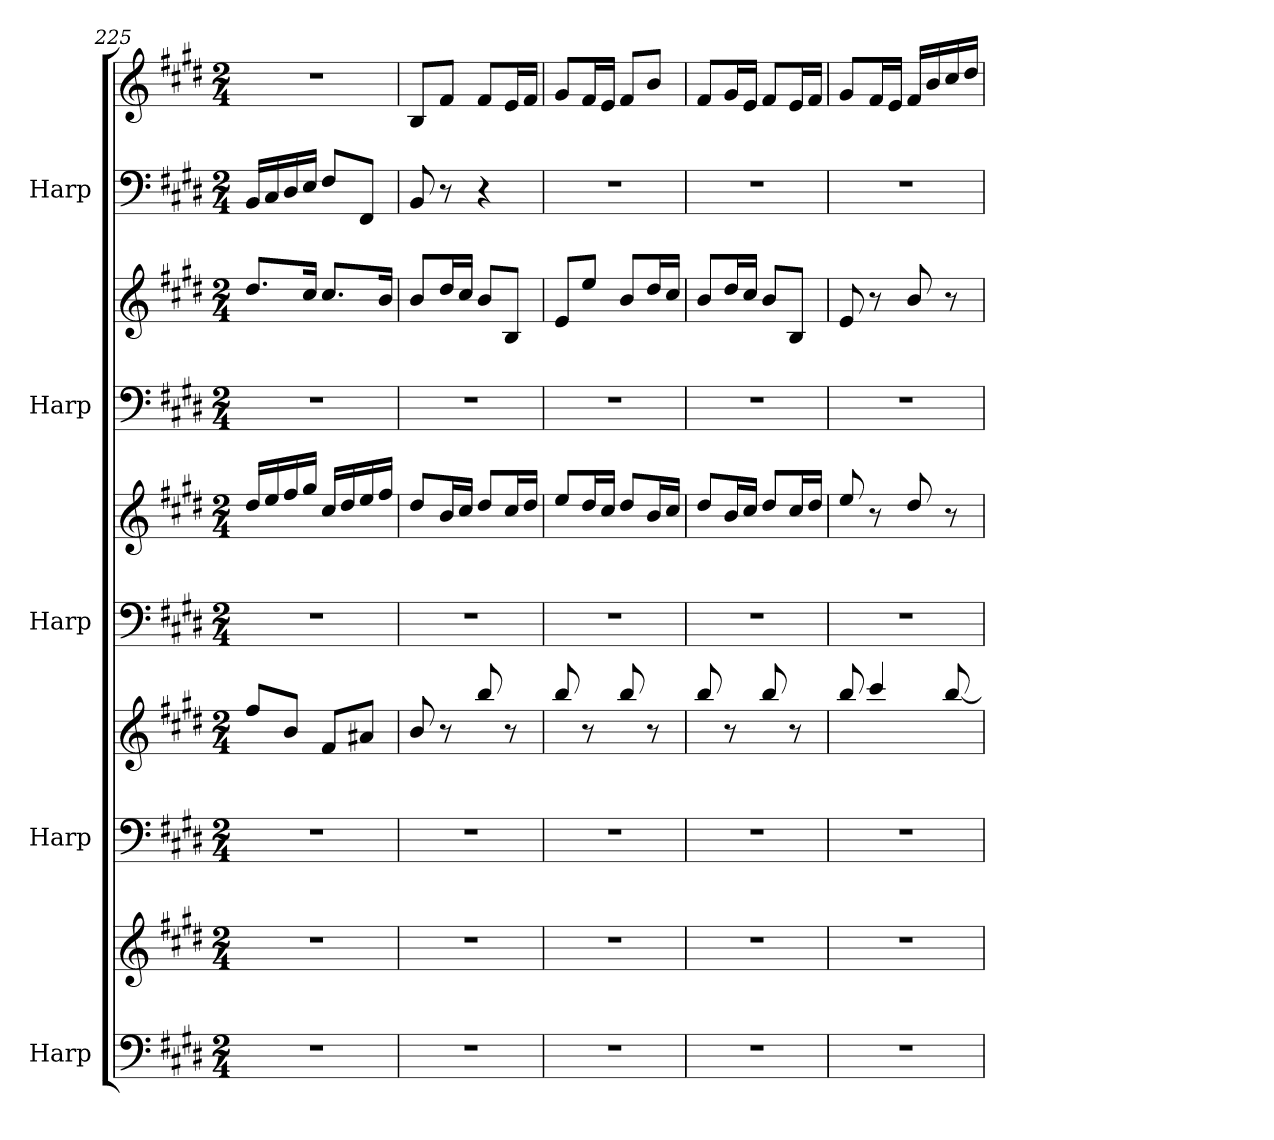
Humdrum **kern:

**kern	**kern	**kern	**kern	**kern	**kern	**kern	**kern	**kern	**kern
*part5	*part5	*part4	*part4	*part3	*part3	*part2	*part2	*part1	*part1
*staff10	*staff9	*staff8	*staff7	*staff6	*staff5	*staff4	*staff3	*staff2	*staff1
*I"Harp	*	*I"Harp	*	*I"Harp	*	*I"Harp	*	*I"Harp	*
*I'Hp	*	*I'Hp	*	*I'Hp	*	*I'Hp	*	*I'Hp	*
*clefF4	*clefG2	*clefF4	*clefG2	*clefF4	*clefG2	*clefF4	*clefG2	*clefF4	*clefG2
*k[f#c#g#d#]	*k[f#c#g#d#]	*k[f#c#g#d#]	*k[f#c#g#d#]	*k[f#c#g#d#]	*k[f#c#g#d#]	*k[f#c#g#d#]	*k[f#c#g#d#]	*k[f#c#g#d#]	*k[f#c#g#d#]
*M2/4	*M2/4	*M2/4	*M2/4	*M2/4	*M2/4	*M2/4	*M2/4	*M2/4	*M2/4
=225	=225	=225	=225	=225	=225	=225	=225	=225	=225
2r	2r	2r	8ff#/L	2r	16dd#/LL	2r	8.dd#/L	16BB/LL	2r
.	.	.	.	.	16ee/	.	.	16C#/	.
.	.	.	8b/J	.	16ff#/	.	.	16D#/	.
.	.	.	.	.	16gg#/JJ	.	16cc#/Jk	16E/JJ	.
.	.	.	8f#/L	.	16cc#/LL	.	8.cc#/L	8F#/L	.
.	.	.	.	.	16dd#/	.	.	.	.
.	.	.	8a#X/J	.	16ee/	.	.	8FF#/J	.
.	.	.	.	.	16ff#/JJ	.	16b/Jk	.	.
=226	=226	=226	=226	=226	=226	=226	=226	=226	=226
2r	2r	2r	8b/	2r	8dd#/L	2r	8b/L	8BB/	8B/L
.	.	.	8r	.	16b/L	.	16dd#/L	8r	8f#/J
.	.	.	.	.	16cc#/JJ	.	16cc#/JJ	.	.
.	.	.	8bb/	.	8dd#/L	.	8b/L	4r	8f#/L
.	.	.	8r	.	16cc#/L	.	8B/J	.	16e/L
.	.	.	.	.	16dd#/JJ	.	.	.	16f#/JJ
!!LO:PB:g=z
=227	=227	=227	=227	=227	=227	=227	=227	=227	=227
2r	2r	2r	8bb/	2r	8ee/L	2r	8e/L	2r	8g#/L
.	.	.	8r	.	16dd#/L	.	8ee/J	.	16f#/L
.	.	.	.	.	16cc#/JJ	.	.	.	16e/JJ
.	.	.	8bb/	.	8dd#/L	.	8b/L	.	8f#/L
.	.	.	8r	.	16b/L	.	16dd#/L	.	8b/J
.	.	.	.	.	16cc#/JJ	.	16cc#/JJ	.	.
=228	=228	=228	=228	=228	=228	=228	=228	=228	=228
2r	2r	2r	8bb/	2r	8dd#/L	2r	8b/L	2r	8f#/L
.	.	.	8r	.	16b/L	.	16dd#/L	.	16g#/L
.	.	.	.	.	16cc#/JJ	.	16cc#/JJ	.	16e/JJ
.	.	.	8bb/	.	8dd#/L	.	8b/L	.	8f#/L
.	.	.	8r	.	16cc#/L	.	8B/J	.	16e/L
.	.	.	.	.	16dd#/JJ	.	.	.	16f#/JJ
=229	=229	=229	=229	=229	=229	=229	=229	=229	=229
2r	2r	2r	8bb/	2r	8ee/	2r	8e/	2r	8g#/L
.	.	.	4ccc#/	.	8r	.	8r	.	16f#/L
.	.	.	.	.	.	.	.	.	16e/JJ
.	.	.	.	.	8dd#/	.	8b/	.	16f#/LL
.	.	.	.	.	.	.	.	.	16b/
.	.	.	[8bb/	.	8r	.	8r	.	16cc#/
.	.	.	.	.	.	.	.	.	16dd#/JJ
=	=	=	=	=	=	=	=	=	=
*-	*-	*-	*-	*-	*-	*-	*-	*-	*-
